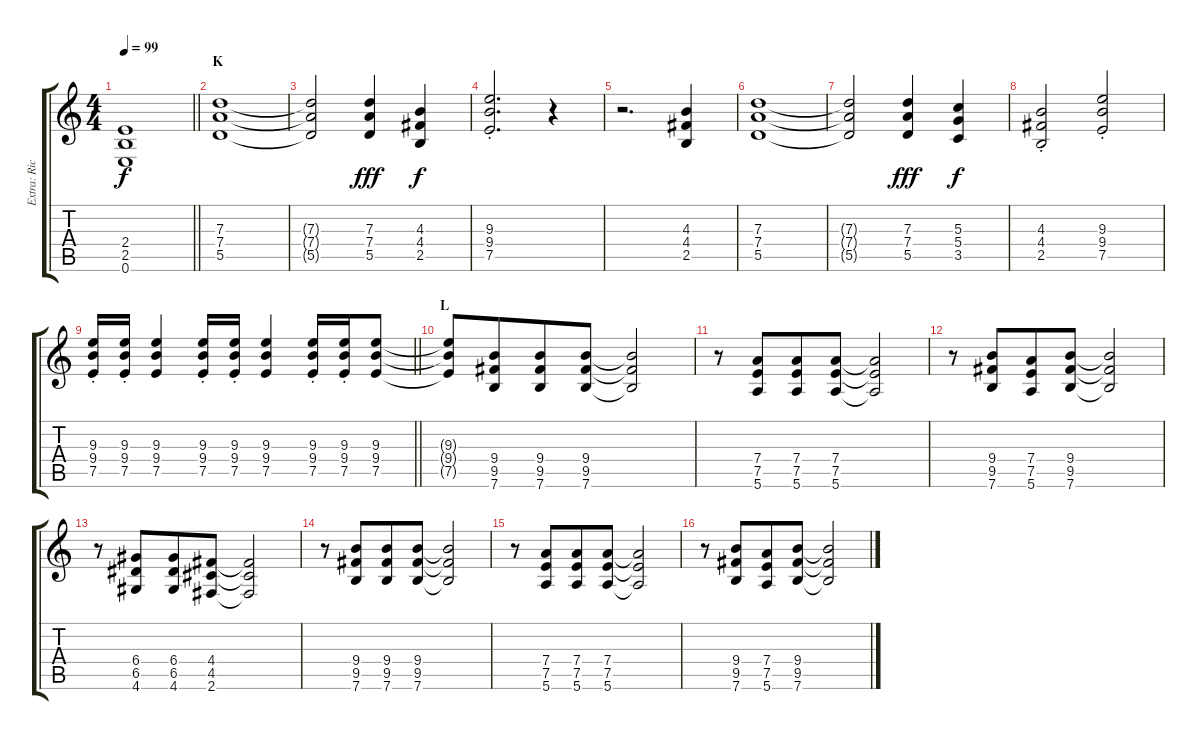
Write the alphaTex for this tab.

\track ("Extra: Rick" "Extra: Ric") {instrument distortionguitar}
\staff {score tabs}
\tuning (E4 B3 G3 D3 A2 E2) {hide}
\ts (4 4)
\tempo 99
\clef g2
\barLineRight lightlight
\ks c
(2.4{t} 2.5{t} 0.6{t}).1{dy f} |
\section ("" "K")
(7.3 7.4 5.5).1 |
(7.3{t} 7.4{t} 5.5{t}).2 (7.3 7.4 5.5).4{dy fff} (4.3 4.4 2.5).4{dy f} |
(9.3{st} 9.4{st} 7.5{st}).2{d} r.4 |
r.2{d} (4.3 4.4 2.5).4 |
(7.3 7.4 5.5).1 |
(7.3{t} 7.4{t} 5.5{t}).2 (7.3 7.4 5.5).4{dy fff} (5.3 5.4 3.5).4{dy f} |
(4.3{st} 4.4{st} 2.5{st}).2 (9.3{st} 9.4{st} 7.5{st}).2 |
\barLineRight lightlight
(9.3{st} 9.4{st} 7.5{st}).16 (9.3{st} 9.4{st} 7.5{st}).16 (9.3 9.4 7.5).4 (9.3{st} 9.4{st} 7.5{st}).16 (9.3{st} 9.4{st} 7.5{st}).16 (9.3 9.4 7.5).4 (9.3{st} 9.4{st} 7.5{st}).16 (9.3{st} 9.4{st} 7.5{st}).16 (9.3 9.4 7.5).8 |
\section ("" "L")
(9.3{t} 9.4{t} 7.5{t}).8 (9.4 9.5 7.6).8{beam merge} (9.4 9.5 7.6).8 (9.4 9.5 7.6).8 (9.4{t} 9.5{t} 7.6{t}).2 |
r.8 (7.4 7.5 5.6).8{beam merge} (7.4 7.5 5.6).8 (7.4 7.5 5.6).8 (7.4{t} 7.5{t} 5.6{t}).2 |
r.8 (9.4 9.5 7.6).8{beam merge} (7.4 7.5 5.6).8 (9.4 9.5 7.6).8 (9.4{t} 9.5{t} 7.6{t}).2 |
r.8 (6.4 6.5 4.6).8{beam merge} (6.4 6.5 4.6).8 (4.4 4.5 2.6).8 (4.4{t} 4.5{t} 2.6{t}).2 |
r.8 (9.4 9.5 7.6).8{beam merge} (9.4 9.5 7.6).8 (9.4 9.5 7.6).8 (9.4{t} 9.5{t} 7.6{t}).2 |
r.8 (7.4 7.5 5.6).8{beam merge} (7.4 7.5 5.6).8 (7.4 7.5 5.6).8 (7.4{t} 7.5{t} 5.6{t}).2 |
r.8 (9.4 9.5 7.6).8{beam merge} (7.4 7.5 5.6).8 (9.4 9.5 7.6).8 (9.4{t} 9.5{t} 7.6{t}).2
